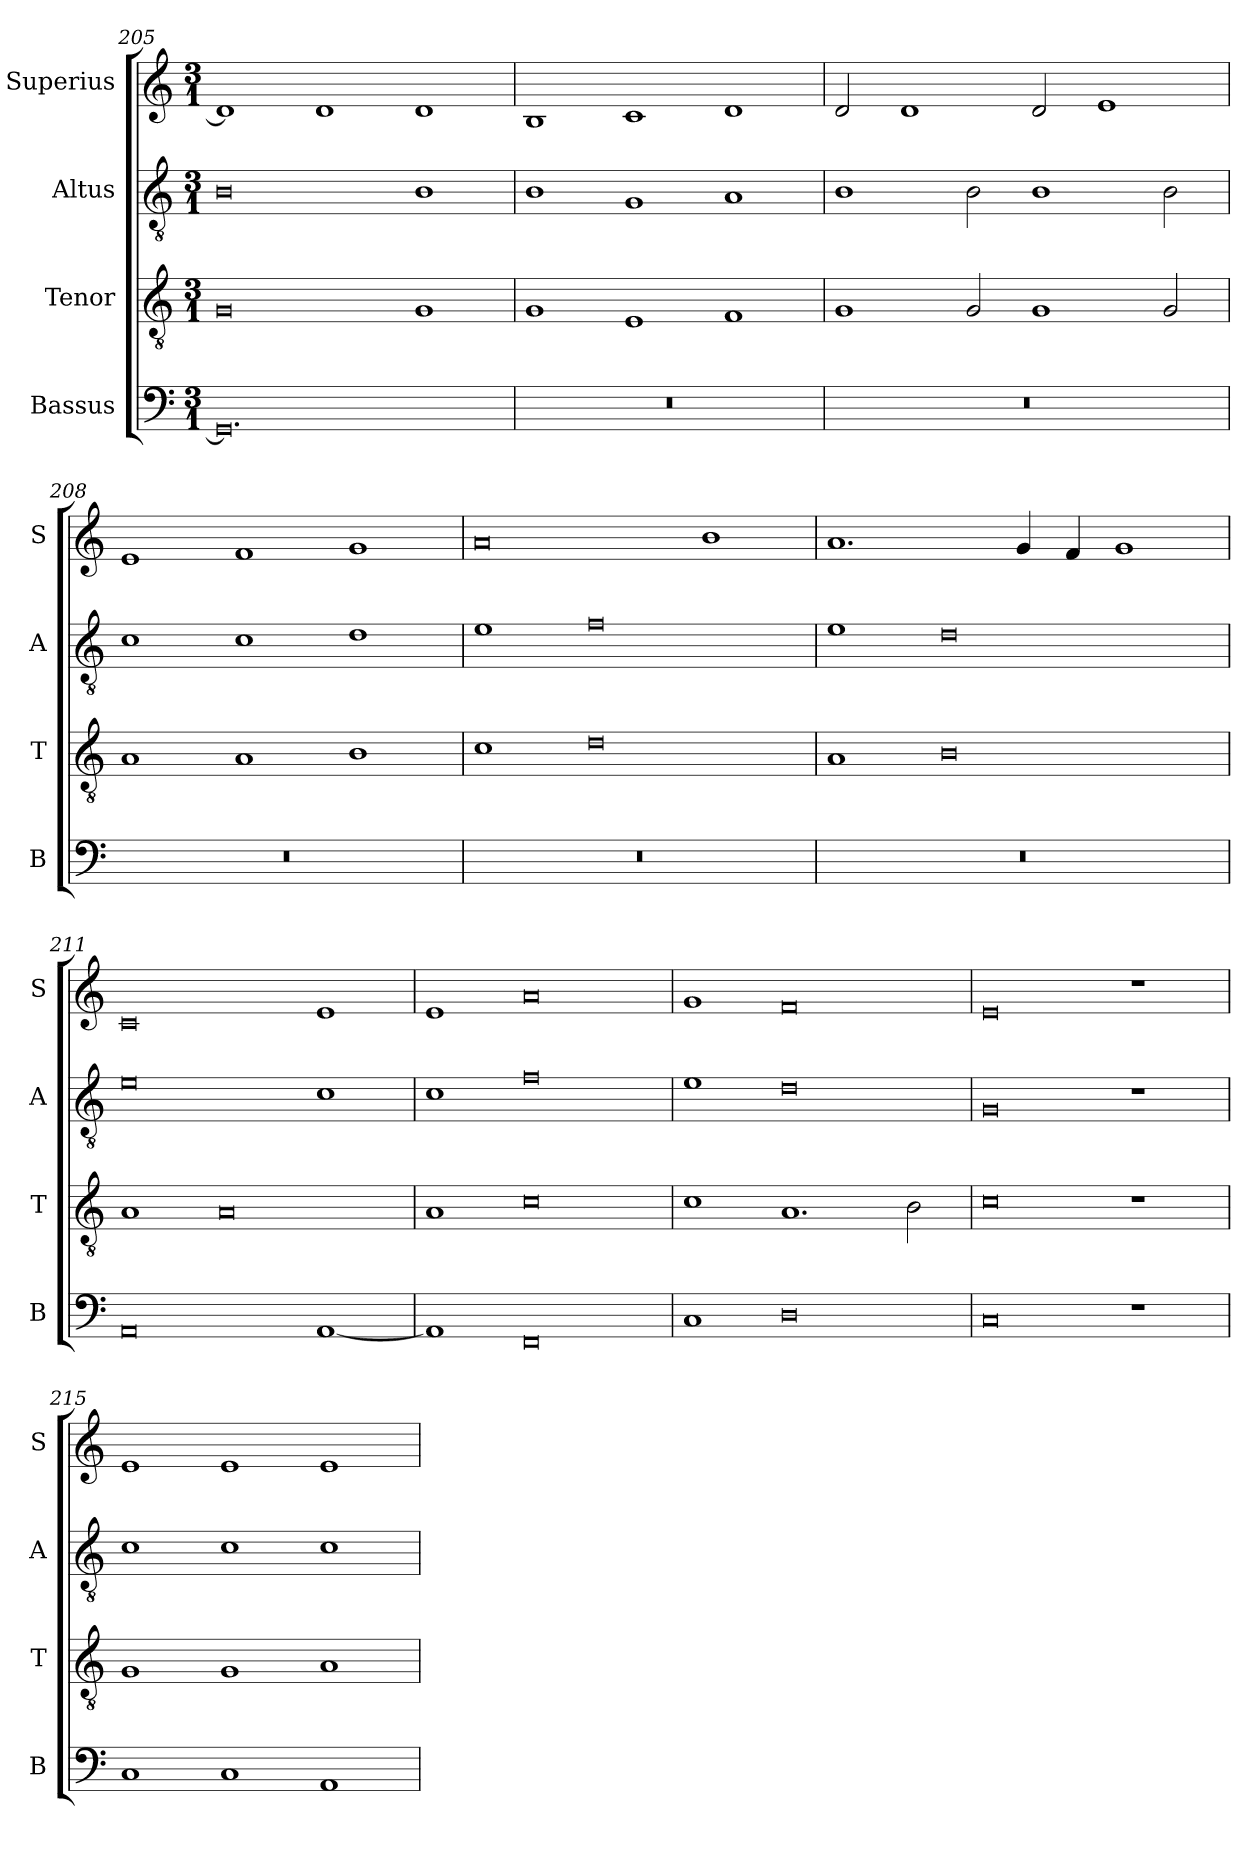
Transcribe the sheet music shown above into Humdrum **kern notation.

**kern	**kern	**kern	**kern
*part4	*part3	*part2	*part1
*staff4	*staff3	*staff2	*staff1
*I"Bassus	*I"Tenor	*I"Altus	*I"Superius
*I'B	*I'T	*I'A	*I'S
*clefF4	*clefGv2	*clefGv2	*clefG2
*k[]	*k[]	*k[]	*k[]
*C:	*C:	*C:	*C:
*M3/1	*M3/1	*M3/1	*M3/1
=205	=205	=205	=205
0.GG]	0G	0B	1d]
.	.	.	1d
.	1G	1B	1d
=206	=206	=206	=206
0.r	1G	1B	1B
.	1E	1G	1c
.	1F	1A	1d
=207	=207	=207	=207
0.r	1G	1B	2d
.	.	.	1d
.	2G	2B	.
.	1G	1B	2d
.	.	.	1e
.	2G	2B	.
=208	=208	=208	=208
0.r	1A	1c	1e
.	1A	1c	1f
.	1B	1d	1g
=209	=209	=209	=209
0.r	1c	1e	0a
.	0d	0f	.
.	.	.	1b
=210	=210	=210	=210
0.r	1A	1e	1.a
.	0B	0d	.
.	.	.	4g
.	.	.	4f
.	.	.	1g
=211	=211	=211	=211
0AA	1A	0e	0c
.	0A	.	.
[1AA	.	1c	1e
=212	=212	=212	=212
1AA]	1A	1c	1e
0FF	0c	0f	0a
=213	=213	=213	=213
1C	1c	1e	1g
0D	1.A	0d	0f
.	2B	.	.
=214	=214	=214	=214
0C	0c	0G	0e
1r	1r	1r	1r
=215	=215	=215	=215
1C	1G	1c	1e
1C	1G	1c	1e
1AA	1A	1c	1e
=	=	=	=
*-	*-	*-	*-
